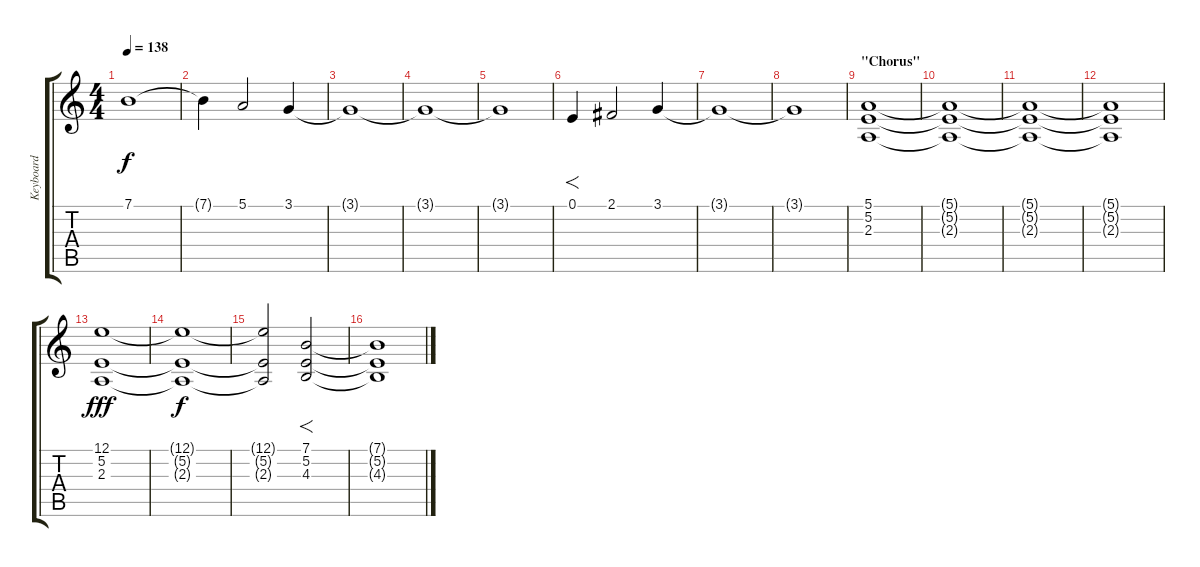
\track ("Keyboard" "Keyboard") {instrument pad2warm}
\staff {score tabs}
\tuning (E4 B3 G3 D3 A2 E2) {hide}
\ts (4 4)
\tempo 138
\clef g2
\ks c
7.1.1{dy f} |
7.1{t}.4 5.1.2 3.1.4 |
3.1{t}.1 |
3.1{t}.1 |
3.1{t}.1{volume 0} |
0.1.4{f volume 11} 2.1.2 3.1.4 |
3.1{t}.1 |
3.1{t}.1 |
\section ("" "\"Chorus\"")
(5.1 5.2 2.3).1{volume 9 instrument choiraahs} |
(5.1{t} 5.2{t} 2.3{t}).1 |
(5.1{t} 5.2{t} 2.3{t}).1 |
(5.1{t} 5.2{t} 2.3{t}).1 |
(12.1 5.2 2.3).1{dy fff} |
(12.1{t} 5.2{t} 2.3{t}).1{dy f} |
(12.1{t} 5.2{t} 2.3{t}).2{volume 0} (7.1 5.2 4.3).2{f volume 9} |
(7.1{t} 5.2{t} 4.3{t}).1
